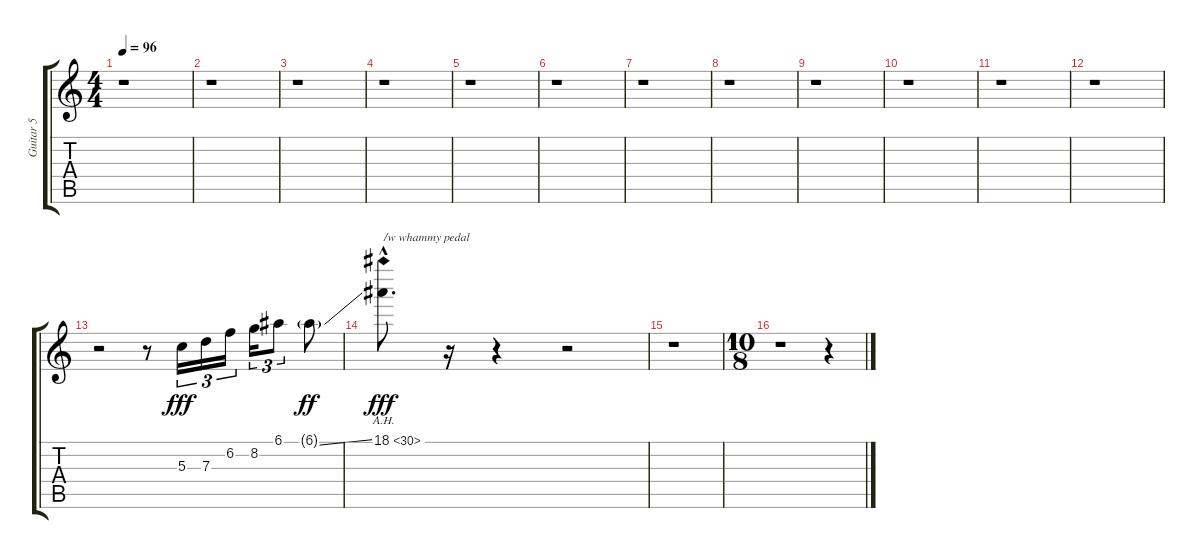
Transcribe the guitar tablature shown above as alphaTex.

\track ("Guitar 5" "Guitar 5") {instrument distortionguitar}
\staff {score tabs}
\tuning (E4 B3 G3 D3 A2 E2) {hide}
\ts (4 4)
\tempo 96
\clef g2
\ks c
r.1{dy fff} |
r.1 |
r.1 |
r.1 |
r.1 |
r.1 |
r.1 |
r.1 |
r.1 |
r.1 |
r.1 |
r.1 |
r.2 r.8 5.3.16{tu (3 2)} 7.3.16{tu (3 2)} 6.2.16{tu (3 2)} 8.2.16{tu (3 2)} 6.1.8{tu (3 2)} 6.1{ss g}.8{dy ff} |
18.1{ah 12 hac}.8{d txt "/w whammy pedal" dy fff} r.16 r.4 r.2 |
r.1 |
\ts (10 8)
r.1 r.4
